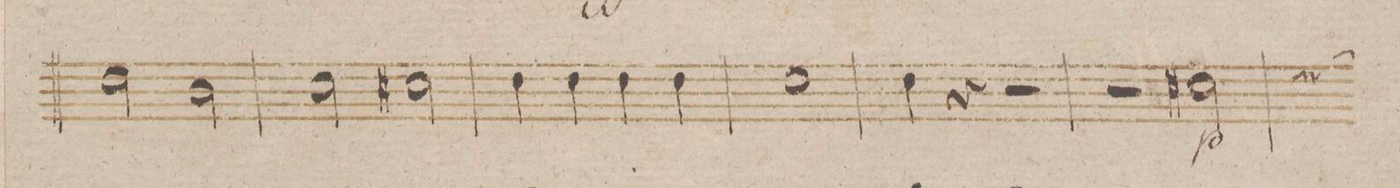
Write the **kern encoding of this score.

**kern	**dynam
*I"Clarinetto 2do in B.	*
*clefG2	*
*k[b-]	*
*met(c|)	*
*M2/2	*
2cc\	.
2a\	.
=14	=14
2b-\	.
2bX\	.
=15	=15
4cc\	.
4cc\	.
4cc\	.
4cc\	.
=16	=16
1cc	.
=17	=17
4cc\	.
4r	.
2r	.
=18	=18
2r	.
2bX\	p
*custos:dd	*
=19	=19
*-	*-
